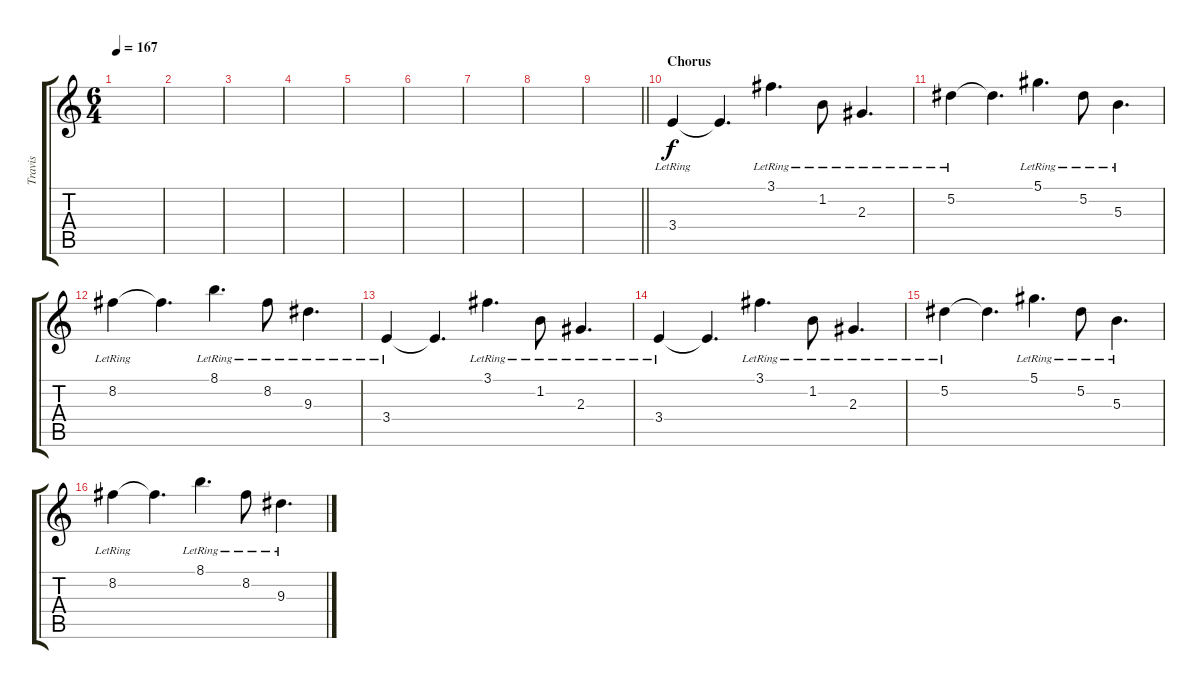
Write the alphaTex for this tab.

\track ("Travis" "Travis") {instrument electricguitarjazz}
\staff {score tabs}
\tuning (Eb4 Bb3 Gb3 Db3 Ab2 Eb2) {hide}
\ts (6 4)
\tempo 167
\clef g2
\ks c
|
|
|
|
|
|
|
|
\barLineRight lightlight
|
\section ("" "Chorus")
3.4{lr}.4{volume 12 instrument electricguitarjazz} 3.4{t}.4{d} 3.1{lr}.4{d} 1.2{lr}.8 2.3{lr}.4{d} |
5.2{lr}.4 5.2{t}.4{d} 5.1{lr}.4{d} 5.2{lr}.8 5.3{lr}.4{d} |
8.2{lr}.4 8.2{t}.4{d} 8.1{lr}.4{d} 8.2{lr}.8 9.3{lr}.4{d} |
3.4{lr}.4 3.4{t}.4{d} 3.1{lr}.4{d} 1.2{lr}.8 2.3{lr}.4{d} |
3.4{lr}.4 3.4{t}.4{d} 3.1{lr}.4{d} 1.2{lr}.8 2.3{lr}.4{d} |
5.2{lr}.4 5.2{t}.4{d} 5.1{lr}.4{d} 5.2{lr}.8 5.3{lr}.4{d} |
8.2{lr}.4 8.2{t}.4{d} 8.1{lr}.4{d} 8.2{lr}.8 9.3{lr}.4{d}
